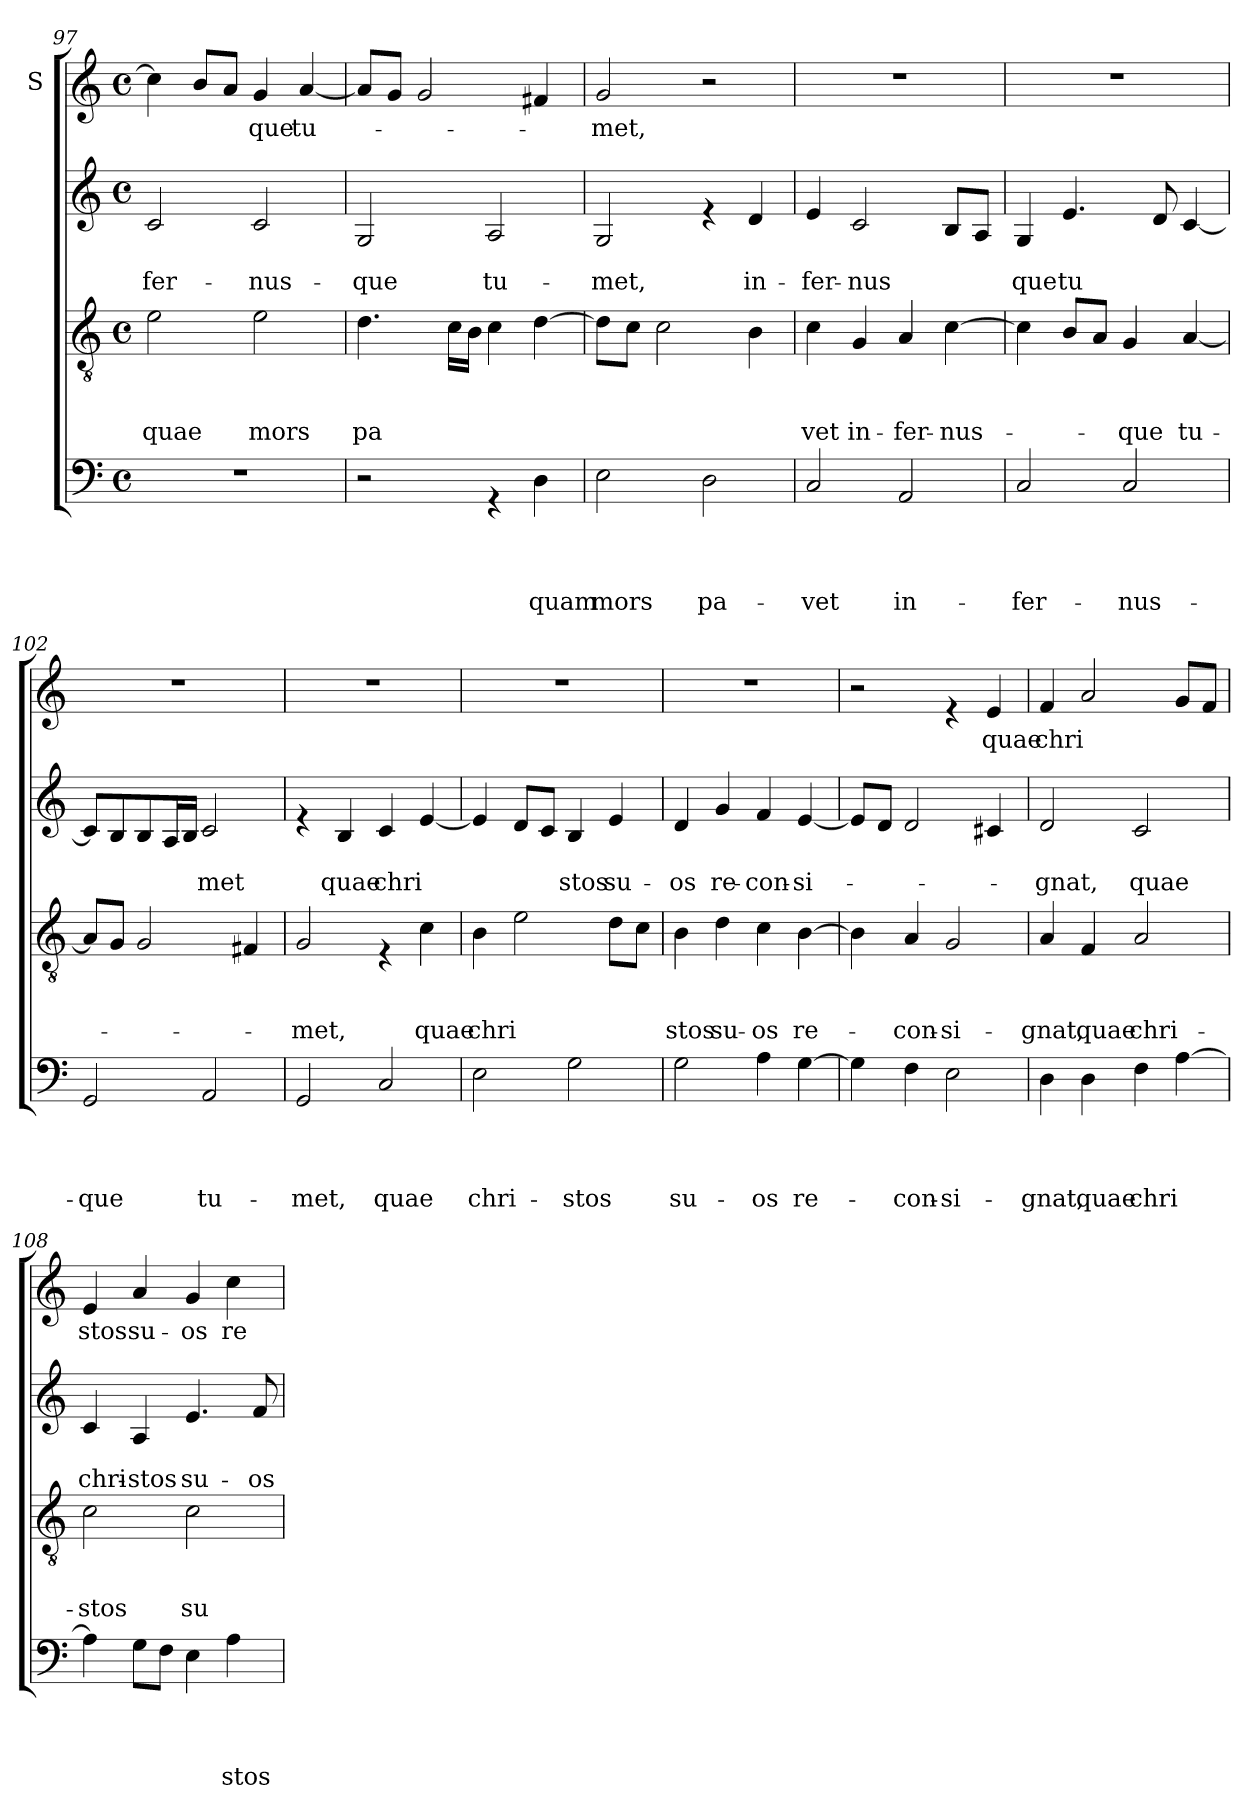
**kern	**text	**text	**text	**text	**kern	**text	**text	**text	**kern	**text	**text	**kern	**text
*part4	*part4	*part4	*part4	*part4	*part3	*part3	*part3	*part3	*part2	*part2	*part2	*part1	*part1
*staff4	*staff4	*staff4	*staff4	*staff4	*staff3	*staff3	*staff3	*staff3	*staff2	*staff2	*staff2	*staff1	*staff1
*	*	*	*	*	*	*	*	*	*	*	*	*I"S	*
*clefF4	*	*	*	*	*clefGv2	*	*	*	*clefG2	*	*	*clefG2	*
*k[]	*	*	*	*	*k[]	*	*	*	*k[]	*	*	*k[]	*
*C:	*	*	*	*	*C:	*	*	*	*C:	*	*	*C:	*
*M4/4	*	*	*	*	*M4/4	*	*	*	*M4/4	*	*	*M4/4	*
*met(c)	*	*	*	*	*met(c)	*	*	*	*met(c)	*	*	*met(c)	*
=97	=97	=97	=97	=97	=97	=97	=97	=97	=97	=97	=97	=97	=97
!	!	!	!	!	!	!	!	!LO:LY:b	!	!	!LO:LY:b	!	!
1r	.	.	.	.	2e\	.	.	quae	2c/	.	-fer-	4cc\]	.
.	.	.	.	.	.	.	.	.	.	.	.	8b/L	.
.	.	.	.	.	.	.	.	.	.	.	.	8a/J	.
!	!	!	!	!	!	!	!	!LO:LY:b	!	!	!LO:LY:b	!	!LO:LY:b
.	.	.	.	.	2e\	.	.	mors	2c/	.	-nus-	4g/	-que
!	!	!	!	!	!	!	!	!	!	!	!	!	!LO:LY:b
.	.	.	.	.	.	.	.	.	.	.	.	[<4a/	tu-
=98	=98	=98	=98	=98	=98	=98	=98	=98	=98	=98	=98	=98	=98
!	!	!	!	!	!	!	!	!LO:LY:b	!	!	!LO:LY:b	!	!
2r	.	.	.	.	4.d\	.	.	pa	2G/	.	-que	8a/L]	.
.	.	.	.	.	.	.	.	.	.	.	.	8g/J	.
.	.	.	.	.	.	.	.	.	.	.	.	2g/	.
.	.	.	.	.	16c\LL	.	.	.	.	.	.	.	.
.	.	.	.	.	16B\JJ	.	.	.	.	.	.	.	.
!	!	!	!	!	!	!	!	!	!	!	!LO:LY:b	!	!
4rGG	.	.	.	.	4c\	.	.	.	2A/	.	tu-	.	.
!	!	!	!	!LO:LY:b	!	!	!	!	!	!	!	!	!
4D\	.	.	.	quam	[>4d\	.	.	.	.	.	.	4f#X/	.
!!LO:PB:g=z
=99	=99	=99	=99	=99	=99	=99	=99	=99	=99	=99	=99	=99	=99
!	!	!	!	!LO:LY:b	!	!	!	!	!	!	!LO:LY:b	!	!LO:LY:b
2E\	.	.	.	mors	8d\L]	.	.	.	2G/	.	-met,	2g/	-met,
.	.	.	.	.	8c\J	.	.	.	.	.	.	.	.
.	.	.	.	.	2c\	.	.	.	.	.	.	.	.
!	!	!	!	!LO:LY:b	!	!	!	!	!	!	!	!	!
2D\	.	.	.	pa-	.	.	.	.	4re	.	.	2r	.
!	!	!	!	!	!	!	!	!	!	!	!LO:LY:b	!	!
.	.	.	.	.	4B\	.	.	.	4d/	.	in-	.	.
=100	=100	=100	=100	=100	=100	=100	=100	=100	=100	=100	=100	=100	=100
!	!	!	!	!LO:LY:b	!	!	!	!LO:LY:b	!	!	!LO:LY:b	!	!
2C/	.	.	.	-vet	4c\	.	.	vet	4e/	.	-fer-	1r	.
!	!	!	!	!	!	!	!	!LO:LY:b	!	!	!LO:LY:b	!	!
.	.	.	.	.	4G/	.	.	in-	2c/	.	-nus	.	.
!	!	!	!	!LO:LY:b	!	!	!	!LO:LY:b	!	!	!	!	!
2AA/	.	.	.	in-	4A/	.	.	-fer-	.	.	.	.	.
!	!	!	!	!	!	!	!	!LO:LY:b	!	!	!	!	!
.	.	.	.	.	[>4c\	.	.	-nus-	8B/L	.	.	.	.
.	.	.	.	.	.	.	.	.	8A/J	.	.	.	.
=101	=101	=101	=101	=101	=101	=101	=101	=101	=101	=101	=101	=101	=101
!	!	!	!	!LO:LY:b	!	!	!	!	!	!	!LO:LY:b	!	!
2C/	.	.	.	-fer-	4c\]	.	.	.	4G/	.	que	1r	.
!	!	!	!	!	!	!	!	!	!	!	!LO:LY:b	!	!
.	.	.	.	.	8B/L	.	.	.	4.e/	.	tu	.	.
.	.	.	.	.	8A/J	.	.	.	.	.	.	.	.
!	!	!	!	!LO:LY:b	!	!	!	!LO:LY:b	!	!	!	!	!
2C/	.	.	.	-nus-	4G/	.	.	-que	.	.	.	.	.
.	.	.	.	.	.	.	.	.	8d/	.	.	.	.
!	!	!	!	!	!	!	!	!LO:LY:b	!	!	!	!	!
.	.	.	.	.	[<4A/	.	.	tu-	[<4c/	.	.	.	.
=102	=102	=102	=102	=102	=102	=102	=102	=102	=102	=102	=102	=102	=102
!	!	!	!	!LO:LY:b	!	!	!	!	!	!	!	!	!
2GG/	.	.	.	-que	8A/L]	.	.	.	8c/L]	.	.	1r	.
.	.	.	.	.	8G/J	.	.	.	8B/	.	.	.	.
.	.	.	.	.	2G/	.	.	.	8B/	.	.	.	.
.	.	.	.	.	.	.	.	.	16A/L	.	.	.	.
.	.	.	.	.	.	.	.	.	16B/JJ	.	.	.	.
!	!	!	!	!LO:LY:b	!	!	!	!	!	!	!LO:LY:b	!	!
2AA/	.	.	.	tu-	.	.	.	.	2c/	.	met	.	.
.	.	.	.	.	4F#X/	.	.	.	.	.	.	.	.
!!LO:LB:g=z
=103	=103	=103	=103	=103	=103	=103	=103	=103	=103	=103	=103	=103	=103
!	!	!	!	!LO:LY:b	!	!	!	!LO:LY:b	!	!	!	!	!
2GG/	.	.	.	-met,	2G/	.	.	-met,	4re	.	.	1r	.
!	!	!	!	!	!	!	!	!	!	!	!LO:LY:b	!	!
.	.	.	.	.	.	.	.	.	4B/	.	quae	.	.
!	!	!	!	!LO:LY:b	!	!	!	!	!	!	!LO:LY:b	!	!
2C/	.	.	.	quae	4rE	.	.	.	4c/	.	chri	.	.
!	!	!	!	!	!	!	!	!LO:LY:b	!	!	!	!	!
.	.	.	.	.	4c\	.	.	quae	[<4e/	.	.	.	.
=104	=104	=104	=104	=104	=104	=104	=104	=104	=104	=104	=104	=104	=104
!	!	!	!	!LO:LY:b	!	!	!	!LO:LY:b	!	!	!	!	!
2E\	.	.	.	chri-	4B\	.	.	chri	4e/]	.	.	1r	.
.	.	.	.	.	2e\	.	.	.	8d/L	.	.	.	.
.	.	.	.	.	.	.	.	.	8c/J	.	.	.	.
!	!	!	!	!LO:LY:b	!	!	!	!	!	!	!LO:LY:b	!	!
2G\	.	.	.	-stos	.	.	.	.	4B/	.	stos	.	.
!	!	!	!	!	!	!	!	!	!	!	!LO:LY:b	!	!
.	.	.	.	.	8d\L	.	.	.	4e/	.	su-	.	.
.	.	.	.	.	8c\J	.	.	.	.	.	.	.	.
=105	=105	=105	=105	=105	=105	=105	=105	=105	=105	=105	=105	=105	=105
!	!	!	!	!LO:LY:b	!	!	!	!LO:LY:b	!	!	!LO:LY:b	!	!
2G\	.	.	.	su-	4B\	.	.	stos	4d/	.	-os	1r	.
!	!	!	!	!	!	!	!	!LO:LY:b	!	!	!LO:LY:b	!	!
.	.	.	.	.	4d\	.	.	su-	4g/	.	re-	.	.
!	!	!	!	!LO:LY:b	!	!	!	!LO:LY:b	!	!	!LO:LY:b	!	!
4A\	.	.	.	-os	4c\	.	.	-os	4f/	.	-con-	.	.
!	!	!	!	!LO:LY:b	!	!	!	!LO:LY:b	!	!	!LO:LY:b	!	!
[>4G\	.	.	.	re-	[>4B\	.	.	re-	[<4e/	.	-si-	.	.
=106	=106	=106	=106	=106	=106	=106	=106	=106	=106	=106	=106	=106	=106
4G\]	.	.	.	.	4B\]	.	.	.	8e/L]	.	.	2r	.
.	.	.	.	.	.	.	.	.	8d/J	.	.	.	.
!	!	!	!	!LO:LY:b	!	!	!	!LO:LY:b	!	!	!	!	!
4F\	.	.	.	-con-	4A/	.	.	-con-	2d/	.	.	.	.
!	!	!	!	!LO:LY:b	!	!	!	!LO:LY:b	!	!	!	!	!
2E\	.	.	.	-si-	2G/	.	.	-si-	.	.	.	4re	.
!	!	!	!	!	!	!	!	!	!	!	!	!	!LO:LY:b
.	.	.	.	.	.	.	.	.	4c#X/	.	.	4e/	quae
=107	=107	=107	=107	=107	=107	=107	=107	=107	=107	=107	=107	=107	=107
!	!	!	!	!LO:LY:b	!	!	!	!LO:LY:b	!	!	!LO:LY:b	!	!LO:LY:b
4D\	.	.	.	-gnat,	4A/	.	.	-gnat,	2d/	.	-gnat,	4f/	chri
!	!	!	!	!LO:LY:b	!	!	!	!LO:LY:b	!	!	!	!	!
4D\	.	.	.	quae	4F/	.	.	quae	.	.	.	2a/	.
!	!	!	!	!LO:LY:b	!	!	!	!LO:LY:b	!	!	!LO:LY:b	!	!
4F\	.	.	.	chri	2A/	.	.	chri-	2c/	.	quae	.	.
[>4A\	.	.	.	.	.	.	.	.	.	.	.	8g/L	.
.	.	.	.	.	.	.	.	.	.	.	.	8f/J	.
!!LO:LB:g=z
=108	=108	=108	=108	=108	=108	=108	=108	=108	=108	=108	=108	=108	=108
!	!	!	!	!	!	!	!	!LO:LY:b	!	!	!LO:LY:b	!	!LO:LY:b
4A\]	.	.	.	.	2c\	.	.	-stos	4c/	.	chri-	4e/	stos
!	!	!	!	!	!	!	!	!	!	!	!LO:LY:b	!	!LO:LY:b
8G\L	.	.	.	.	.	.	.	.	4A/	.	-stos	4a/	su-
8F\J	.	.	.	.	.	.	.	.	.	.	.	.	.
!	!	!	!	!	!	!	!	!LO:LY:b	!	!	!LO:LY:b	!	!LO:LY:b
4E\	.	.	.	.	2c\	.	.	su-	4.e/	.	su-	4g/	-os
!	!	!	!	!LO:LY:b	!	!	!	!	!	!	!	!	!LO:LY:b
4A\	.	.	.	stos	.	.	.	.	.	.	.	4cc\	re-
!	!	!	!	!	!	!	!	!	!	!	!LO:LY:b	!	!
.	.	.	.	.	.	.	.	.	8f/	.	-os	.	.
=	=	=	=	=	=	=	=	=	=	=	=	=	=
*-	*-	*-	*-	*-	*-	*-	*-	*-	*-	*-	*-	*-	*-
